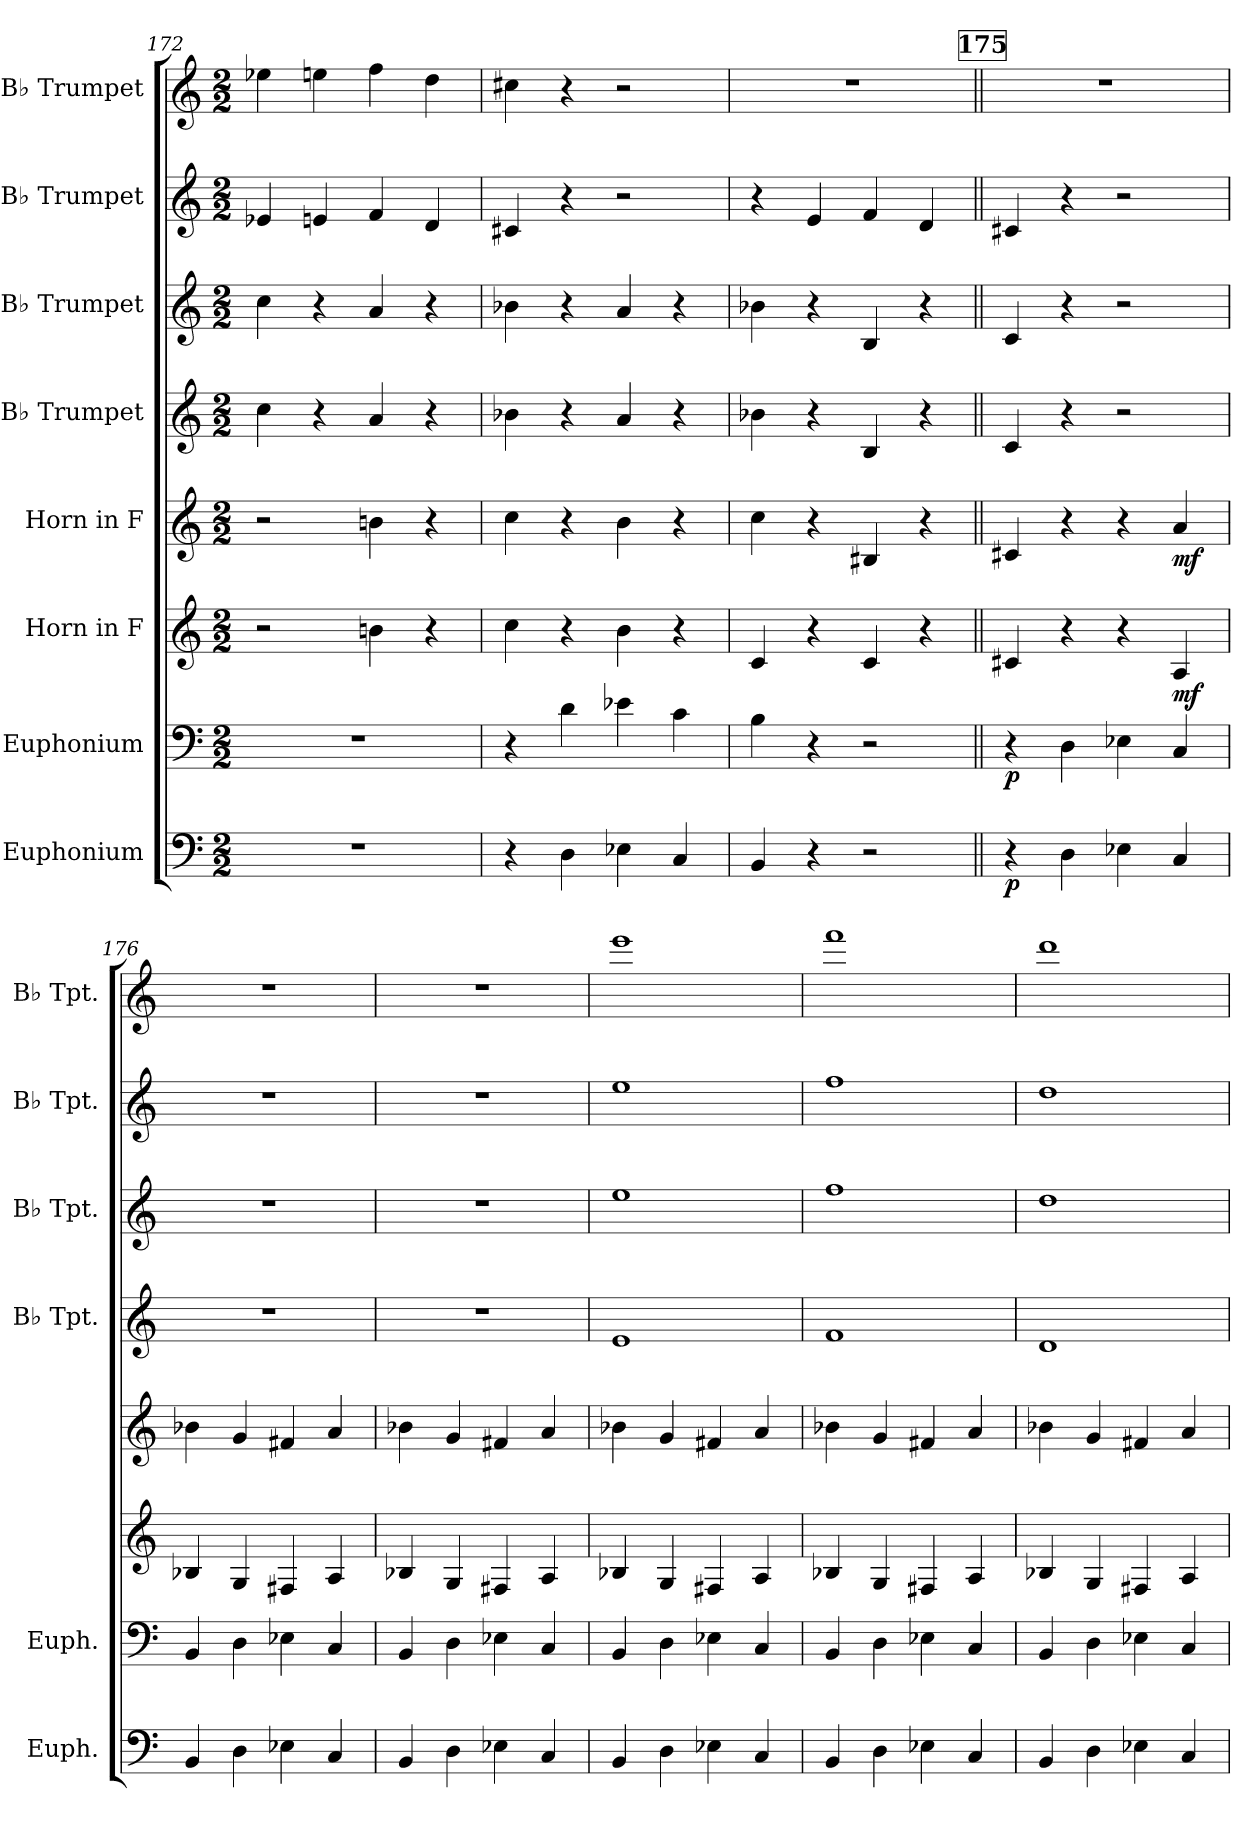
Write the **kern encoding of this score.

**kern	**dynam	**kern	**dynam	**kern	**dynam	**kern	**dynam	**kern	**kern	**kern	**kern
*part8	*part8	*part7	*part7	*part6	*part6	*part5	*part5	*part4	*part3	*part2	*part1
*staff8	*staff8	*staff7	*staff7	*staff6	*staff6	*staff5	*staff5	*staff4	*staff3	*staff2	*staff1
*I"Euphonium	*	*I"Euphonium	*	*I"Horn in F	*	*I"Horn in F	*	*I"B♭ Trumpet	*I"B♭ Trumpet	*I"B♭ Trumpet	*I"B♭ Trumpet
*I'Euph.	*	*I'Euph.	*	*	*	*	*	*I'B♭ Tpt.	*I'B♭ Tpt.	*I'B♭ Tpt.	*I'B♭ Tpt.
*clefF4	*	*clefF4	*	*clefG2	*	*clefG2	*	*clefG2	*clefG2	*clefG2	*clefG2
*	*	*	*	*ITrd4c7	*	*ITrd4c7	*	*ITrd1c2	*ITrd1c2	*ITrd1c2	*ITrd1c2
*k[]	*	*k[]	*	*k[b-]	*	*k[b-]	*	*k[b-e-]	*k[b-e-]	*k[b-e-]	*k[b-e-]
*M2/2	*	*M2/2	*	*M2/2	*	*M2/2	*	*M2/2	*M2/2	*M2/2	*M2/2
=172	=172	=172	=172	=172	=172	=172	=172	=172	=172	=172	=172
1r	.	1r	.	2r	.	2r	.	4b-\	4b-\	4d-X/	4dd-X\
.	.	.	.	.	.	.	.	4r	4r	4dn/	4ddn\
.	.	.	.	4en\	.	4en\	.	4g/	4g/	4e-/	4ee-\
.	.	.	.	4r	.	4r	.	4r	4r	4c/	4cc\
=173	=173	=173	=173	=173	=173	=173	=173	=173	=173	=173	=173
4r	.	4r	.	4f\	.	4f\	.	4a-X\	4a-X\	4Bn/	4bn\
4D\	.	4d\	.	4r	.	4r	.	4r	4r	4r	4r
4E-X\	.	4e-X\	.	4e\	.	4e\	.	4g/	4g/	2r	2r
4C/	.	4c\	.	4r	.	4r	.	4r	4r	.	.
=174	=174	=174	=174	=174	=174	=174	=174	=174	=174	=174	=174
4BB/	.	4B\	.	4F/	.	4f\	.	4a-X\	4a-X\	4r	1r
4r	.	4r	.	4r	.	4r	.	4r	4r	4d/	.
2r	.	2r	.	4F/	.	4E#X/	.	4A/	4A/	4e-/	.
.	.	.	.	4r	.	4r	.	4r	4r	4c/	.
!!LO:LB:g=z
!!LO:REH:place=s1:a:B:fs=14:t=175
=175||	=175||	=175||	=175||	=175||	=175||	=175||	=175||	=175||	=175||	=175||	=175||
!	!LO:DY:b	!	!LO:DY:b	!	!	!	!	!	!	!	!
4r	p	4r	p	4F#X/	.	4F#X/	.	4B-/	4B-/	4Bn/	1r
4D\	.	4D\	.	4r	.	4r	.	4r	4r	4r	.
4E-X\	.	4E-X\	.	4r	.	4r	.	2r	2r	2r	.
!	!	!	!	!	!LO:DY:b	!	!LO:DY:b	!	!	!	!
4C/	.	4C/	.	4D/	mf	4d/	mf	.	.	.	.
=176	=176	=176	=176	=176	=176	=176	=176	=176	=176	=176	=176
4BB/	.	4BB/	.	4E-X/	.	4e-X\	.	1r	1r	1r	1r
4D\	.	4D\	.	4C/	.	4c/	.	.	.	.	.
4E-X\	.	4E-X\	.	4BBn/	.	4Bn/	.	.	.	.	.
4C/	.	4C/	.	4D/	.	4d/	.	.	.	.	.
=177	=177	=177	=177	=177	=177	=177	=177	=177	=177	=177	=177
4BB/	.	4BB/	.	4E-X/	.	4e-X\	.	1r	1r	1r	1r
4D\	.	4D\	.	4C/	.	4c/	.	.	.	.	.
4E-X\	.	4E-X\	.	4BBn/	.	4Bn/	.	.	.	.	.
4C/	.	4C/	.	4D/	.	4d/	.	.	.	.	.
=178	=178	=178	=178	=178	=178	=178	=178	=178	=178	=178	=178
4BB/	.	4BB/	.	4E-X/	.	4e-X\	.	1d	1dd	1dd	1ddd
4D\	.	4D\	.	4C/	.	4c/	.	.	.	.	.
4E-X\	.	4E-X\	.	4BBn/	.	4Bn/	.	.	.	.	.
4C/	.	4C/	.	4D/	.	4d/	.	.	.	.	.
=179	=179	=179	=179	=179	=179	=179	=179	=179	=179	=179	=179
4BB/	.	4BB/	.	4E-X/	.	4e-X\	.	1e-	1ee-	1ee-	1eee-
4D\	.	4D\	.	4C/	.	4c/	.	.	.	.	.
4E-X\	.	4E-X\	.	4BBn/	.	4Bn/	.	.	.	.	.
4C/	.	4C/	.	4D/	.	4d/	.	.	.	.	.
=180	=180	=180	=180	=180	=180	=180	=180	=180	=180	=180	=180
4BB/	.	4BB/	.	4E-X/	.	4e-X\	.	1c	1cc	1cc	1ccc
4D\	.	4D\	.	4C/	.	4c/	.	.	.	.	.
4E-X\	.	4E-X\	.	4BBn/	.	4Bn/	.	.	.	.	.
4C/	.	4C/	.	4D/	.	4d/	.	.	.	.	.
=	=	=	=	=	=	=	=	=	=	=	=
*-	*-	*-	*-	*-	*-	*-	*-	*-	*-	*-	*-
